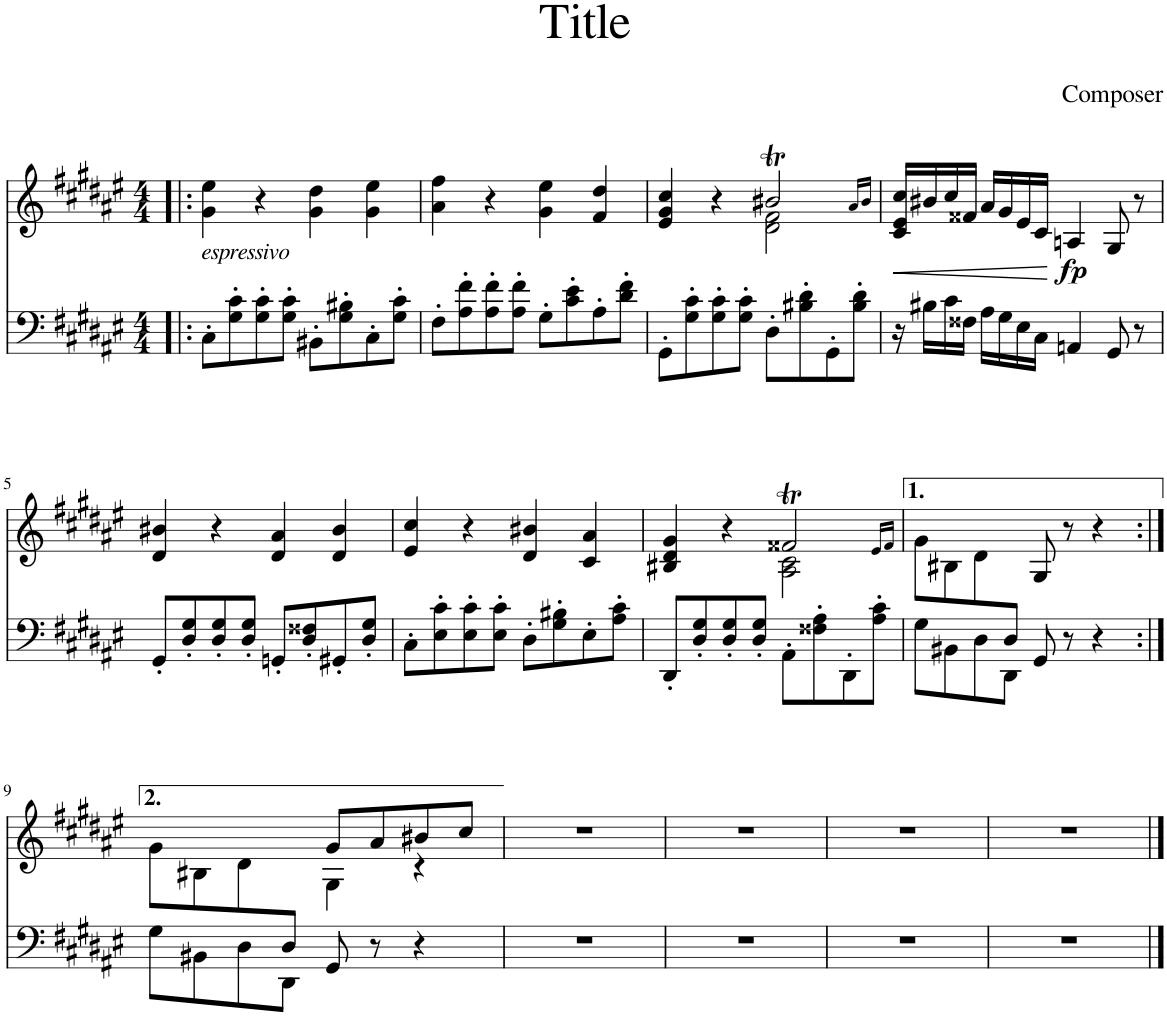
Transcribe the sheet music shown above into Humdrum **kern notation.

**kern	**kern	**dynam
*part1	*part1	*part1
*staff2	*staff1	*staff1/2
*I"Piano	*	*
*I'Pno.	*	*
*clefF4	*clefG2	*
*k[f#c#g#d#a#e#]	*k[f#c#g#d#a#e#]	*
*M4/4	*M4/4	*
=1!|:	=1!|:	=1!|:
!	!LO:TX:b:i:t=espressivo	!
8C#'\L	4g#\ 4ee#\	.
8G#\' 8c#\'	.	.
8G#\' 8c#\'	4r	.
8G#\' 8c#\'J	.	.
8BB#X'\L	4g#\ 4dd#\	.
8G#\' 8B#X\'	.	.
8C#'\	4g#\ 4ee#\	.
8G#\' 8c#\'J	.	.
=2	=2	=2
8F#'\L	4a#\ 4ff#\	.
8A#\' 8f#\'	.	.
8A#\' 8f#\'	4r	.
8A#\' 8f#\'J	.	.
8G#'\L	4g#\ 4ee#\	.
8c#\' 8e#\'	.	.
8A#'\	4f#/ 4dd#/	.
8d#\' 8f#\'J	.	.
=3	=3	=3
*	*^	*
8GG#'\L	4e#/ 4g#/ 4cc#/	2ryy	.
8G#\' 8c#\'	.	.	.
8G#\' 8c#\'	4r	.	.
8G#\' 8c#\'J	.	.	.
8D#'\L	2b#Xt/	2d#\ 2f#\	.
8B#X\' 8d#\'	.	.	.
8GG#'\	.	.	.
8B#\' 8d#\'J	.	.	.
*	*v	*v	*
.	16qa#/LL	.
.	16qb#/JJ	.
=4	=4	=4
!	!	!LO:HP:b
16r	16c#/ 16e#/ 16cc#/LL	<
16B#X\LL	16b#X/	.
16c#\	16cc#/	.
16F##X\JJ	16f##X/JJ	.
16A#\LL	16a#/LL	.
16G#\	16g#/	.
16E#\	16e#/	.
16C#\JJ	16c#/JJ	.
!	!	!LO:DY:n=1:b
4AAn/	4An/	[ fp
8GG#/	8G#/	.
8r	8r	.
!!LO:LB:g=z
=5	=5	=5
8GG#'/L	4d#/ 4b#X/	.
8D#/' 8G#/'	.	.
8D#/' 8G#/'	4r	.
8D#/' 8G#/'J	.	.
8GGn'/L	4d#/ 4a#/	.
8D#/' 8F##X/'	.	.
8GG#X'/	4d#/ 4b#/	.
8D#/' 8G#/'J	.	.
=6	=6	=6
8C#'\L	4e#/ 4cc#/	.
8E#\' 8c#\'	.	.
8E#\' 8c#\'	4r	.
8E#\' 8c#\'J	.	.
8D#'\L	4d#/ 4b#X/	.
8G#\' 8B#X\'	.	.
8E#'\	4c#/ 4a#/	.
8A#\' 8c#\'J	.	.
=7	=7	=7
*	*^	*
8DD#'/L	4B#X/ 4d#/ 4g#/	2ryy	.
8D#/' 8G#/'	.	.	.
8D#/' 8G#/'	4r	.	.
8D#/' 8G#/'J	.	.	.
8AA#'\L	2f##Xt/	2A#\ 2c#\	.
8F##X\' 8A#\'	.	.	.
8DD#'\	.	.	.
8A#\' 8c#\'J	.	.	.
*	*v	*v	*
.	16qe#/LL	.
.	16qf##/JJ	.
=8	=8	=8
*^	*	*
4.ryy	8G#\L	8g#\L	.
.	8BB#X\	8B#X\	.
.	8D#\	8d#\	.
8D#/J	8DD#\J	8ryy	.
2ryy	8GG#/	8G#/	.
.	8r	8r	.
.	4r	4r	.
!!LO:LB:g=z
=9:|!	=9:|!	=9:|!	=9:|!
*	*	*^	*
4.ryy	8G#\L	8g#\L	2ryy	.
.	8BB#X\	8B#X\	.	.
.	8D#\	8d#\	.	.
8D#/J	8DD#\J	8ryy	.	.
2ryy	8GG#/	8g#/L	4G#\	.
.	8r	8a#/	.	.
.	4r	8b#X/	4r	.
.	.	8cc#/J	.	.
*v	*v	*	*	*
*	*v	*v	*
=10	=10	=10
1r	1r	.
=11	=11	=11
1r	1r	.
=12	=12	=12
1r	1r	.
=13	=13	=13
1r	1r	.
==	==	==
*-	*-	*-
